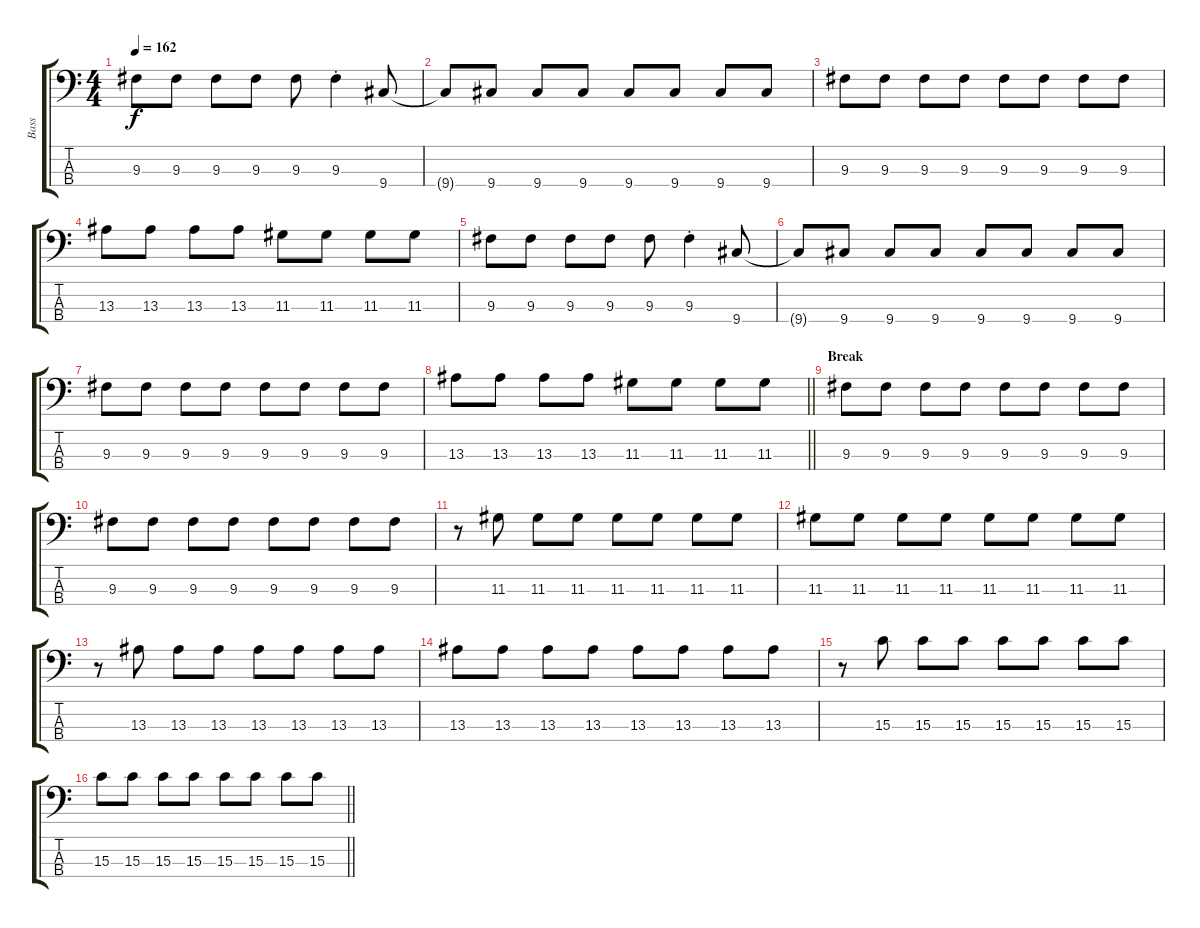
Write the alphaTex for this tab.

\track ("Bass" "Bass") {instrument electricbasspick}
\staff {score tabs}
\tuning (G2 D2 A1 E1) {hide}
\ts (4 4)
\tempo 162
\clef f4
\ks c
9.3.8{dy f} 9.3.8 9.3.8 9.3.8 9.3.8 9.3{st}.4 9.4.8 |
9.4{t}.8 9.4.8 9.4.8 9.4.8 9.4.8 9.4.8 9.4.8 9.4.8 |
9.3.8 9.3.8 9.3.8 9.3.8 9.3.8 9.3.8 9.3.8 9.3.8 |
13.3.8 13.3.8 13.3.8 13.3.8 11.3.8 11.3.8 11.3.8 11.3.8 |
9.3.8 9.3.8 9.3.8 9.3.8 9.3.8 9.3{st}.4 9.4.8 |
9.4{t}.8 9.4.8 9.4.8 9.4.8 9.4.8 9.4.8 9.4.8 9.4.8 |
9.3.8 9.3.8 9.3.8 9.3.8 9.3.8 9.3.8 9.3.8 9.3.8 |
\barLineRight lightlight
13.3.8 13.3.8 13.3.8 13.3.8 11.3.8 11.3.8 11.3.8 11.3.8 |
\section ("" "Break")
9.3.8 9.3.8 9.3.8 9.3.8 9.3.8 9.3.8 9.3.8 9.3.8 |
9.3.8 9.3.8 9.3.8 9.3.8 9.3.8 9.3.8 9.3.8 9.3.8 |
r.8 11.3.8 11.3.8 11.3.8 11.3.8 11.3.8 11.3.8 11.3.8 |
11.3.8 11.3.8 11.3.8 11.3.8 11.3.8 11.3.8 11.3.8 11.3.8 |
r.8 13.3.8 13.3.8 13.3.8 13.3.8 13.3.8 13.3.8 13.3.8 |
13.3.8 13.3.8 13.3.8 13.3.8 13.3.8 13.3.8 13.3.8 13.3.8 |
r.8 15.3.8 15.3.8 15.3.8 15.3.8 15.3.8 15.3.8 15.3.8 |
\barLineRight lightlight
15.3.8 15.3.8 15.3.8 15.3.8 15.3.8 15.3.8 15.3.8 15.3.8
